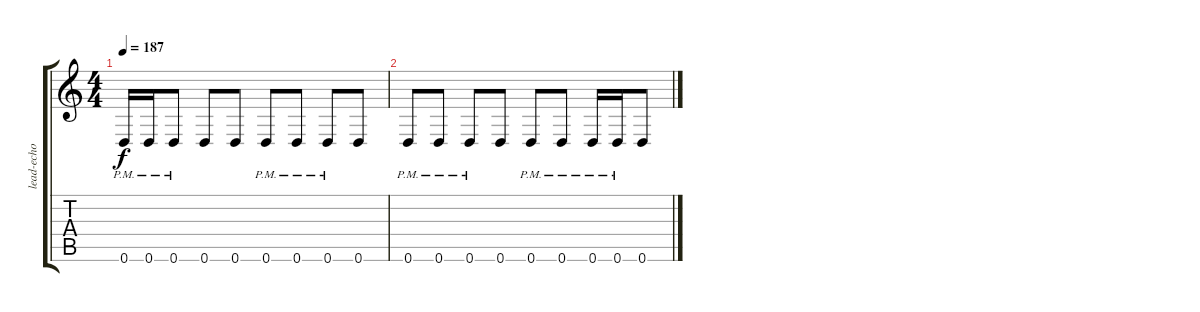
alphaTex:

\track ("lead-echo" "lead-echo") {instrument overdrivenguitar}
\staff {score tabs}
\tuning (D4 A3 F3 C3 G2 D2) {hide}
\ts (4 4)
\tempo 187
\clef g2
\ks c
0.6{pm}.16{dy f} 0.6{pm}.16 0.6{pm}.8 0.6.8 0.6.8 0.6{pm}.8 0.6{pm}.8 0.6{pm}.8 0.6.8 |
0.6{pm}.8 0.6{pm}.8 0.6{pm}.8 0.6.8 0.6{pm}.8 0.6{pm}.8 0.6{pm}.16 0.6{pm}.16 0.6.8
